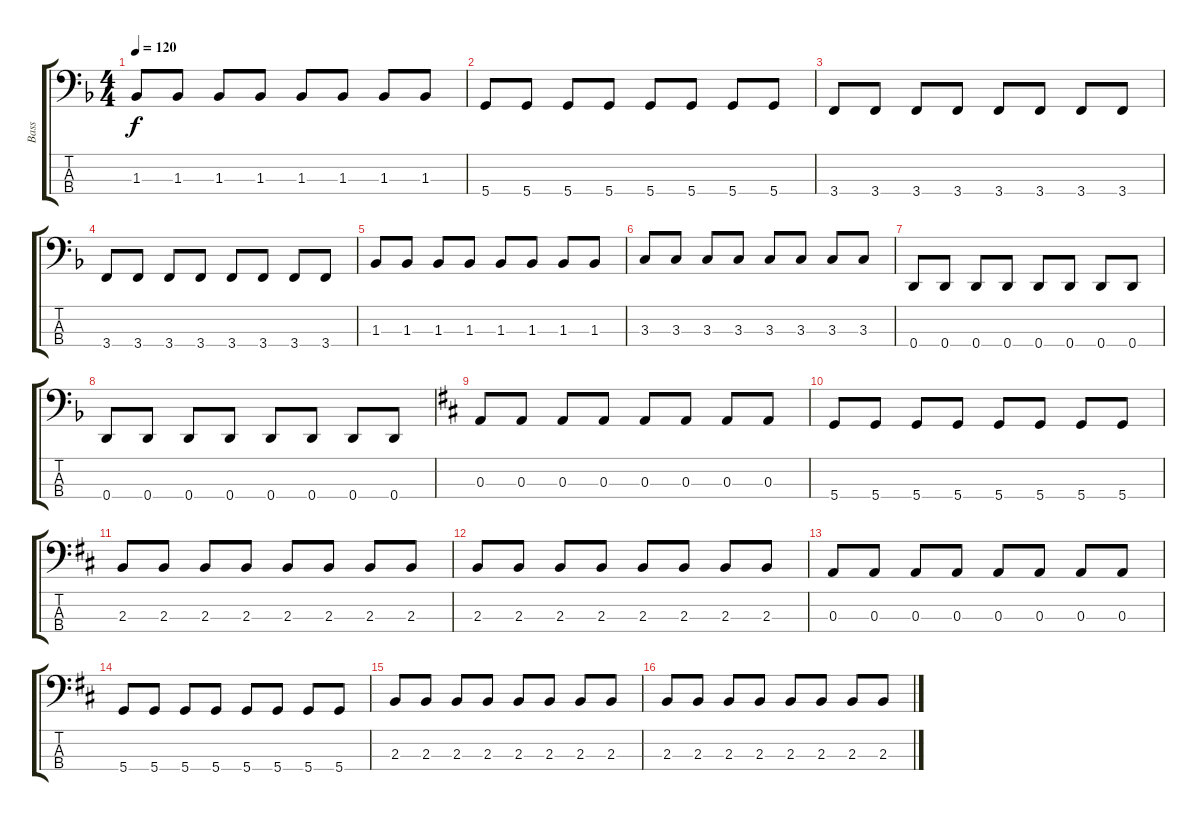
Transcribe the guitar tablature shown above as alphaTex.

\track ("Bass" "Bass") {instrument electricbassfinger}
\staff {score tabs}
\tuning (G2 D2 A1 D1) {hide}
\ts (4 4)
\tempo 120
\clef f4
\ks dminor
1.3.8{dy f} 1.3.8 1.3.8 1.3.8 1.3.8 1.3.8 1.3.8 1.3.8 |
5.4.8 5.4.8 5.4.8 5.4.8 5.4.8 5.4.8 5.4.8 5.4.8 |
3.4.8 3.4.8 3.4.8 3.4.8 3.4.8 3.4.8 3.4.8 3.4.8 |
3.4.8 3.4.8 3.4.8 3.4.8 3.4.8 3.4.8 3.4.8 3.4.8 |
1.3.8 1.3.8 1.3.8 1.3.8 1.3.8 1.3.8 1.3.8 1.3.8 |
3.3.8 3.3.8 3.3.8 3.3.8 3.3.8 3.3.8 3.3.8 3.3.8 |
0.4.8 0.4.8 0.4.8 0.4.8 0.4.8 0.4.8 0.4.8 0.4.8 |
0.4.8 0.4.8 0.4.8 0.4.8 0.4.8 0.4.8 0.4.8 0.4.8 |
\ks bminor
0.3.8 0.3.8 0.3.8 0.3.8 0.3.8 0.3.8 0.3.8 0.3.8 |
5.4.8 5.4.8 5.4.8 5.4.8 5.4.8 5.4.8 5.4.8 5.4.8 |
2.3.8 2.3.8 2.3.8 2.3.8 2.3.8 2.3.8 2.3.8 2.3.8 |
2.3.8 2.3.8 2.3.8 2.3.8 2.3.8 2.3.8 2.3.8 2.3.8 |
0.3.8 0.3.8 0.3.8 0.3.8 0.3.8 0.3.8 0.3.8 0.3.8 |
5.4.8 5.4.8 5.4.8 5.4.8 5.4.8 5.4.8 5.4.8 5.4.8 |
2.3.8 2.3.8 2.3.8 2.3.8 2.3.8 2.3.8 2.3.8 2.3.8 |
2.3.8 2.3.8 2.3.8 2.3.8 2.3.8 2.3.8 2.3.8 2.3.8
